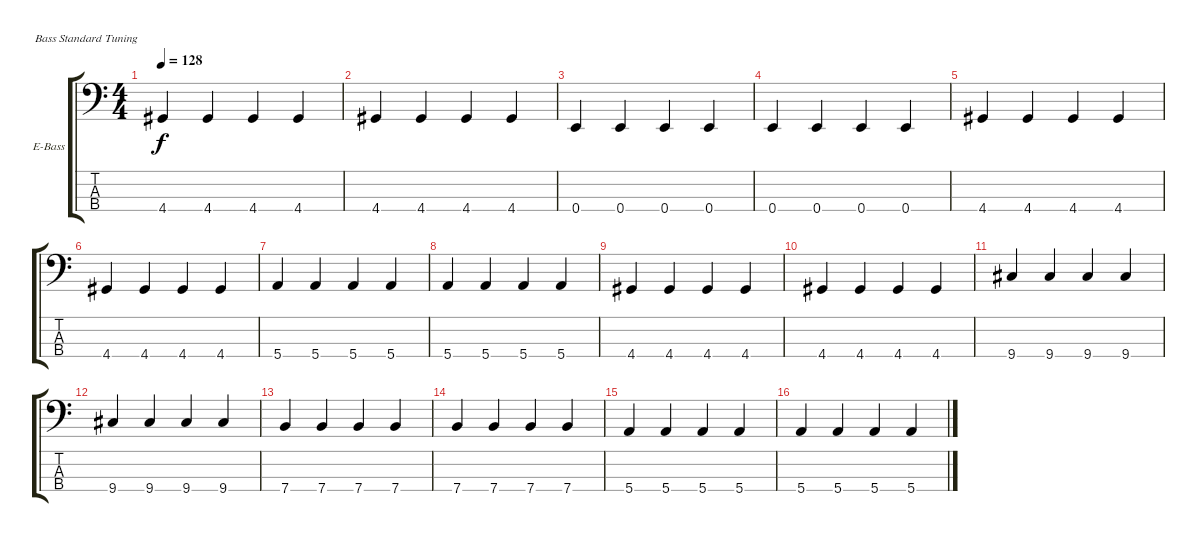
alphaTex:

\defaultSystemsLayout 4
\bracketExtendMode groupsimilarinstruments
\firstSystemTrackNameOrientation horizontal
\otherSystemsTrackNameOrientation horizontal
\track ("Electric Bass" "E-Bass") {instrument electricbassfinger}
\staff {score tabs}
\tuning (G2 D2 A1 E1)
\ts (4 4)
\tempo 128
\clef f4
\ks c
4.4.4{dy f} 4.4.4 4.4.4 4.4.4 |
4.4.4 4.4.4 4.4.4 4.4.4 |
0.4.4 0.4.4 0.4.4 0.4.4 |
0.4.4 0.4.4 0.4.4 0.4.4 |
4.4.4 4.4.4 4.4.4 4.4.4 |
4.4.4 4.4.4 4.4.4 4.4.4 |
5.4.4 5.4.4 5.4.4 5.4.4 |
5.4.4 5.4.4 5.4.4 5.4.4 |
4.4.4 4.4.4 4.4.4 4.4.4 |
4.4.4 4.4.4 4.4.4 4.4.4 |
9.4.4 9.4.4 9.4.4 9.4.4 |
9.4.4 9.4.4 9.4.4 9.4.4 |
7.4.4 7.4.4 7.4.4 7.4.4 |
7.4.4 7.4.4 7.4.4 7.4.4 |
5.4.4 5.4.4 5.4.4 5.4.4 |
5.4.4 5.4.4 5.4.4 5.4.4
